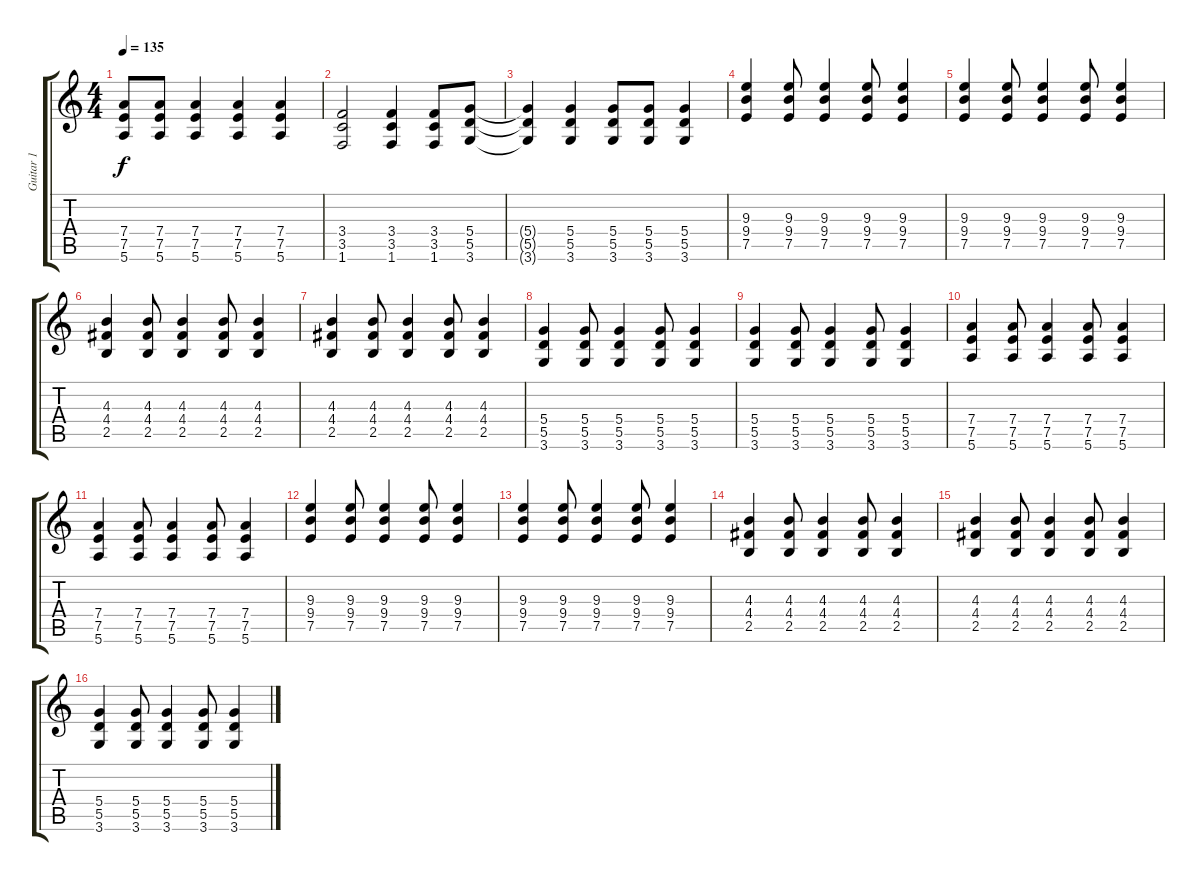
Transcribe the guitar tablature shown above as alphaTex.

\track ("Guitar 1" "Guitar 1") {instrument overdrivenguitar}
\staff {score tabs}
\tuning (E4 B3 G3 D3 A2 E2) {hide}
\ts (4 4)
\tempo 135
\clef g2
\ks c
(7.4{t} 7.5{t} 5.6{t}).8{dy f} (7.4 7.5 5.6).8 (7.4 7.5 5.6).4 (7.4 7.5 5.6).4 (7.4 7.5 5.6).4 |
(3.4 3.5 1.6).2 (3.4 3.5 1.6).4 (3.4 3.5 1.6).8 (5.4 5.5 3.6).8 |
(5.4{t} 5.5{t} 3.6{t}).4 (5.4 5.5 3.6).4 (5.4 5.5 3.6).8 (5.4 5.5 3.6).8 (5.4 5.5 3.6).4 |
(9.3 9.4 7.5).4 (9.3 9.4 7.5).8 (9.3 9.4 7.5).4 (9.3 9.4 7.5).8 (9.3 9.4 7.5).4 |
(9.3 9.4 7.5).4 (9.3 9.4 7.5).8 (9.3 9.4 7.5).4 (9.3 9.4 7.5).8 (9.3 9.4 7.5).4 |
(4.3 4.4 2.5).4 (4.3 4.4 2.5).8 (4.3 4.4 2.5).4 (4.3 4.4 2.5).8 (4.3 4.4 2.5).4 |
(4.3 4.4 2.5).4 (4.3 4.4 2.5).8 (4.3 4.4 2.5).4 (4.3 4.4 2.5).8 (4.3 4.4 2.5).4 |
(5.4 5.5 3.6).4 (5.4 5.5 3.6).8 (5.4 5.5 3.6).4 (5.4 5.5 3.6).8 (5.4 5.5 3.6).4 |
(5.4 5.5 3.6).4 (5.4 5.5 3.6).8 (5.4 5.5 3.6).4 (5.4 5.5 3.6).8 (5.4 5.5 3.6).4 |
(7.4 7.5 5.6).4 (7.4 7.5 5.6).8 (7.4 7.5 5.6).4 (7.4 7.5 5.6).8 (7.4 7.5 5.6).4 |
(7.4 7.5 5.6).4 (7.4 7.5 5.6).8 (7.4 7.5 5.6).4 (7.4 7.5 5.6).8 (7.4 7.5 5.6).4 |
(9.3 9.4 7.5).4 (9.3 9.4 7.5).8 (9.3 9.4 7.5).4 (9.3 9.4 7.5).8 (9.3 9.4 7.5).4 |
(9.3 9.4 7.5).4 (9.3 9.4 7.5).8 (9.3 9.4 7.5).4 (9.3 9.4 7.5).8 (9.3 9.4 7.5).4 |
(4.3 4.4 2.5).4 (4.3 4.4 2.5).8 (4.3 4.4 2.5).4 (4.3 4.4 2.5).8 (4.3 4.4 2.5).4 |
(4.3 4.4 2.5).4 (4.3 4.4 2.5).8 (4.3 4.4 2.5).4 (4.3 4.4 2.5).8 (4.3 4.4 2.5).4 |
(5.4 5.5 3.6).4 (5.4 5.5 3.6).8 (5.4 5.5 3.6).4 (5.4 5.5 3.6).8 (5.4 5.5 3.6).4
